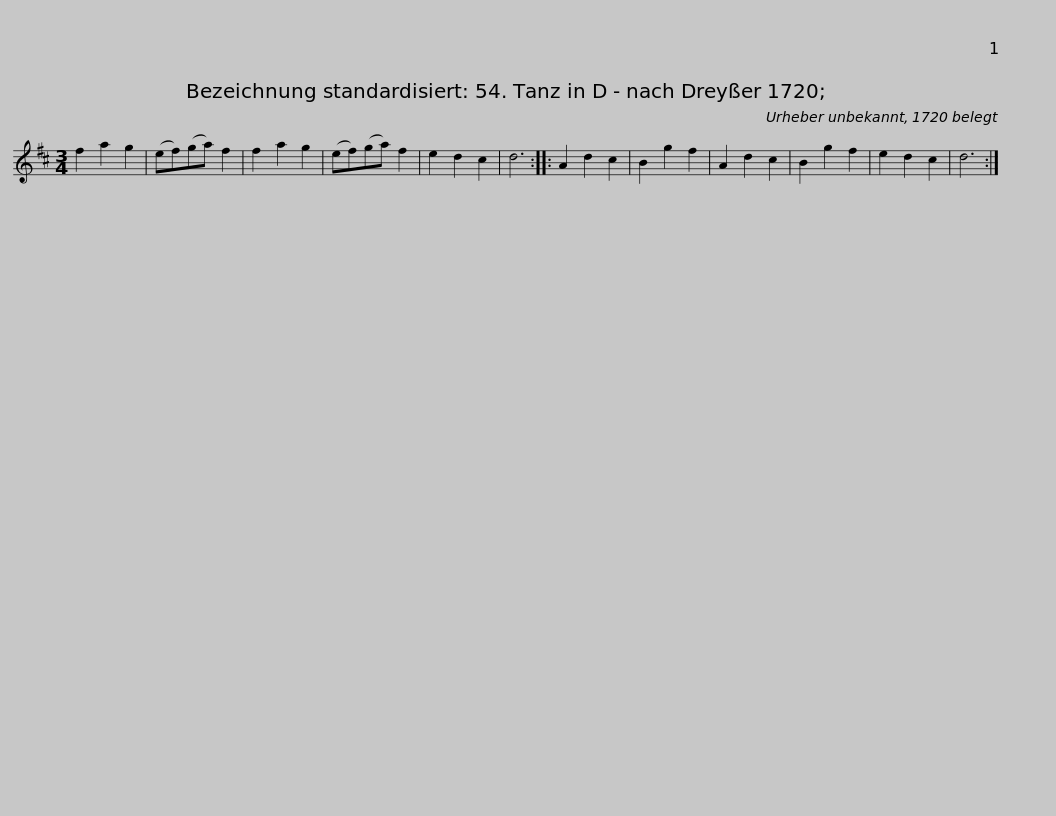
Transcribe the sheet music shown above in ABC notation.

X:1
L:1/8
M:3/4
I:linebreak $
K:D
V:1 treble
V:1
 f2 a2 g2 | (ef)(ga) f2 | f2 a2 g2 | (ef)(ga) f2 | e2 d2 c2 | %5
 d6 :: A2 d2 c2 | B2 g2 f2 | A2 d2 c2 | B2 g2 f2 | %10
 e2 d2 c2 | d6 :| %12
